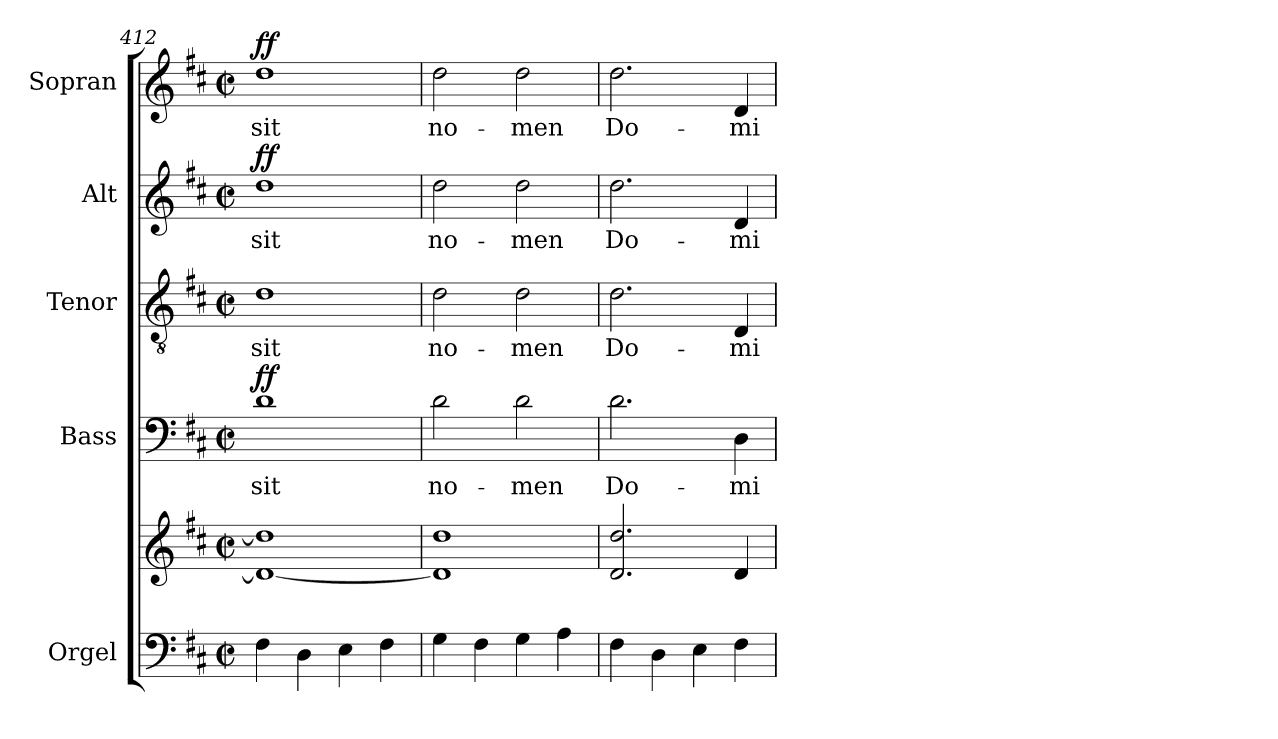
**kern	**kern	**kern	**text	**dynam	**kern	**text	**kern	**text	**dynam	**kern	**text	**dynam
*part5	*part5	*part4	*part4	*part4	*part3	*part3	*part2	*part2	*part2	*part1	*part1	*part1
*staff6	*staff5	*staff4	*staff4	*staff4	*staff3	*staff3	*staff2	*staff2	*staff2	*staff1	*staff1	*staff1
*I"Orgel	*	*I"Bass	*	*	*I"Tenor	*	*I"Alt	*	*	*I"Sopran	*	*
*I'Org.	*	*I'B.	*	*	*I'T.	*	*I'A.	*	*	*I'S.	*	*
*clefF4	*clefG2	*clefF4	*	*	*clefGv2	*	*clefG2	*	*	*clefG2	*	*
*k[f#c#]	*k[f#c#]	*k[f#c#]	*	*	*k[f#c#]	*	*k[f#c#]	*	*	*k[f#c#]	*	*
*D:	*D:	*D:	*	*	*D:	*	*D:	*	*	*D:	*	*
*M2/2	*M2/2	*M2/2	*	*	*M2/2	*	*M2/2	*	*	*M2/2	*	*
*met(c|)	*met(c|)	*met(c|)	*	*	*met(c|)	*	*met(c|)	*	*	*met(c|)	*	*
=412	=412	=412	=412	=412	=412	=412	=412	=412	=412	=412	=412	=412
!	!	!	!LO:LY:b	!LO:DY:a	!	!LO:LY:b	!	!LO:LY:b	!LO:DY:a	!	!LO:LY:b	!LO:DY:a
4F#\	1d_ 1dd]	1d	sit	ff	1d	sit	1dd	sit	ff	1dd	sit	ff
4D\	.	.	.	.	.	.	.	.	.	.	.	.
4E\	.	.	.	.	.	.	.	.	.	.	.	.
4F#\	.	.	.	.	.	.	.	.	.	.	.	.
=413	=413	=413	=413	=413	=413	=413	=413	=413	=413	=413	=413	=413
!	!	!	!LO:LY:b	!	!	!LO:LY:b	!	!LO:LY:b	!	!	!LO:LY:b	!
4G\	1d] 1dd	2d\	no-	.	2d\	no-	2dd\	no-	.	2dd\	no-	.
4F#\	.	.	.	.	.	.	.	.	.	.	.	.
!	!	!	!LO:LY:b	!	!	!LO:LY:b	!	!LO:LY:b	!	!	!LO:LY:b	!
4G\	.	2d\	-men	.	2d\	-men	2dd\	-men	.	2dd\	-men	.
4A\	.	.	.	.	.	.	.	.	.	.	.	.
=414	=414	=414	=414	=414	=414	=414	=414	=414	=414	=414	=414	=414
!	!	!	!LO:LY:b	!	!	!LO:LY:b	!	!LO:LY:b	!	!	!LO:LY:b	!
4F#\	2.d/ 2.dd/	2.d\	Do-	.	2.d\	Do-	2.dd\	Do-	.	2.dd\	Do-	.
4D\	.	.	.	.	.	.	.	.	.	.	.	.
4E\	.	.	.	.	.	.	.	.	.	.	.	.
!	!	!	!LO:LY:b	!	!	!LO:LY:b	!	!LO:LY:b	!	!	!LO:LY:b	!
4F#\	4d/	4D\	-mi-	.	4D/	-mi-	4d/	-mi-	.	4d/	-mi-	.
=	=	=	=	=	=	=	=	=	=	=	=	=
*-	*-	*-	*-	*-	*-	*-	*-	*-	*-	*-	*-	*-
